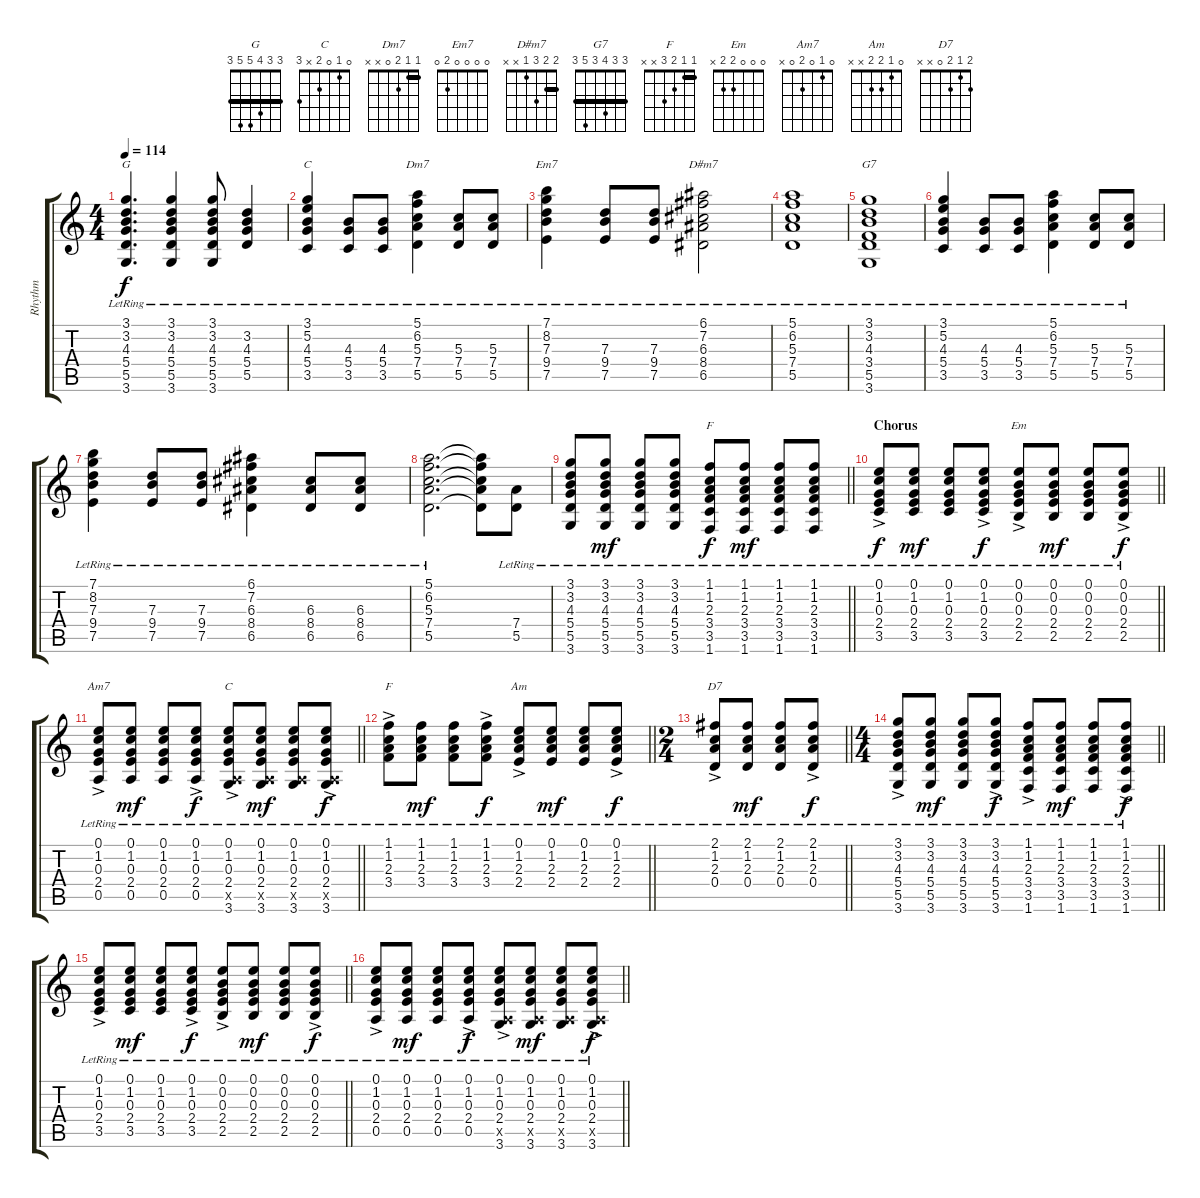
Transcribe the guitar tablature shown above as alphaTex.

\track ("Rhythm" "Rhythm") {instrument acousticguitarsteel}
\staff {score tabs}
\tuning (E4 B3 G3 D3 A2 E2) {hide}
\chord ("G" 3 3 4 5 5 3) {barre 3}
\chord ("C" 0 1 0 2 3 x)
\chord ("Dm7" 1 1 2 0 x x) {barre 1}
\chord ("Em7" 0 0 0 0 2 0)
\chord ("D#m7" 2 2 3 1 x x) {barre 2}
\chord ("G7" 3 3 4 3 5 3) {barre 3}
\chord ("F" 1 1 2 3 3 1) {barre 1}
\chord ("Em" 0 0 0 2 2 x)
\chord ("Am7" 0 1 0 2 0 x)
\chord ("C" 0 1 0 2 x 3)
\chord ("F" 1 1 2 3 x x) {barre 1}
\chord ("Am" 0 1 2 2 x x)
\chord ("D7" 2 1 2 0 x x)
\ts (4 4)
\tempo 114
\clef g2
\ks c
(3.1{lr} 3.2{lr} 4.3{lr} 5.4{lr} 5.5{lr} 3.6{lr}).4{d ch "G" dy f} (3.1{lr} 3.2{lr} 4.3{lr} 5.4{lr} 5.5{lr} 3.6{lr}).4 (3.1{lr} 3.2{lr} 4.3{lr} 5.4{lr} 5.5{lr} 3.6{lr}).8 (3.2{lr} 4.3{lr} 5.4{lr} 5.5{lr}).4 |
(3.1{lr} 5.2{lr} 4.3{lr} 5.4{lr} 3.5{lr}).4{ch "C"} (4.3{lr} 5.4{lr} 3.5{lr}).8 (4.3{lr} 5.4{lr} 3.5{lr}).8 (5.1{lr} 6.2{lr} 5.3{lr} 7.4{lr} 5.5{lr}).4{ch "Dm7"} (5.3{lr} 7.4{lr} 5.5{lr}).8 (5.3{lr} 7.4{lr} 5.5{lr}).8 |
(7.1{lr} 8.2{lr} 7.3{lr} 9.4{lr} 7.5{lr}).4{ch "Em7"} (7.3{lr} 9.4{lr} 7.5{lr}).8 (7.3{lr} 9.4{lr} 7.5{lr}).8 (6.1{lr} 7.2{lr} 6.3{lr} 8.4{lr} 6.5{lr}).2{ch "D#m7"} |
(5.1{lr} 6.2{lr} 5.3{lr} 7.4{lr} 5.5{lr}).1 |
(3.1{lr} 3.2{lr} 4.3{lr} 3.4{lr} 5.5{lr} 3.6{lr}).1{ch "G7"} |
(3.1{lr} 5.2{lr} 4.3{lr} 5.4{lr} 3.5{lr}).4 (4.3{lr} 5.4{lr} 3.5{lr}).8 (4.3{lr} 5.4{lr} 3.5{lr}).8 (5.1{lr} 6.2{lr} 5.3{lr} 7.4{lr} 5.5{lr}).4 (5.3{lr} 7.4{lr} 5.5{lr}).8 (5.3{lr} 7.4{lr} 5.5{lr}).8 |
(7.1{lr} 8.2{lr} 7.3{lr} 9.4{lr} 7.5{lr}).4 (7.3{lr} 9.4{lr} 7.5{lr}).8 (7.3{lr} 9.4{lr} 7.5{lr}).8 (6.1{lr} 7.2{lr} 6.3{lr} 8.4{lr} 6.5{lr}).4 (6.3{lr} 8.4{lr} 6.5{lr}).8 (6.3{lr} 8.4{lr} 6.5{lr}).8 |
(5.1{lr} 6.2{lr} 5.3{lr} 7.4{lr} 5.5{lr}).2{d} (5.1{t} 6.2{t} 5.3{t} 7.4{t} 5.5{t}).8 (7.4{lr} 5.5{lr}).8 |
\barLineRight lightlight
(3.1{lr} 3.2{lr} 4.3{lr} 5.4{lr} 5.5{lr} 3.6{lr}).8 (3.1{lr} 3.2{lr} 4.3{lr} 5.4{lr} 5.5{lr} 3.6{lr}).8{dy mf} (3.1{lr} 3.2{lr} 4.3{lr} 5.4{lr} 5.5{lr} 3.6{lr}).8 (3.1{lr} 3.2{lr} 4.3{lr} 5.4{lr} 5.5{lr} 3.6{lr}).8 (1.1{lr} 1.2{lr} 2.3{lr} 3.4{lr} 3.5{lr} 1.6{lr}).8{ch "F" dy f} (1.1{lr} 1.2{lr} 2.3{lr} 3.4{lr} 3.5{lr} 1.6{lr}).8{dy mf} (1.1{lr} 1.2{lr} 2.3{lr} 3.4{lr} 3.5{lr} 1.6{lr}).8 (1.1{lr} 1.2{lr} 2.3{lr} 3.4{lr} 3.5{lr} 1.6{lr}).8 |
\section ("" "Chorus")
\barLineRight lightlight
(0.1{ac lr} 1.2{ac lr} 0.3{ac lr} 2.4{ac lr} 3.5{ac lr}).8{dy f} (0.1{lr} 1.2{lr} 0.3{lr} 2.4{lr} 3.5{lr}).8{dy mf} (0.1{lr} 1.2{lr} 0.3{lr} 2.4{lr} 3.5{lr}).8 (0.1{ac lr} 1.2{ac lr} 0.3{ac lr} 2.4{ac lr} 3.5{ac lr}).8{dy f} (0.1{ac lr} 0.2{ac lr} 0.3{ac lr} 2.4{ac lr} 2.5{ac lr}).8{ch "Em"} (0.1{lr} 0.2{lr} 0.3{lr} 2.4{lr} 2.5{lr}).8{dy mf} (0.1{lr} 0.2{lr} 0.3{lr} 2.4{lr} 2.5{lr}).8 (0.1{ac lr} 0.2{ac lr} 0.3{ac lr} 2.4{ac lr} 2.5{ac lr}).8{dy f} |
\barLineRight lightlight
(0.1{ac lr} 1.2{ac lr} 0.3{ac lr} 2.4{ac lr} 0.5{ac lr}).8{ch "Am7"} (0.1{lr} 1.2{lr} 0.3{lr} 2.4{lr} 0.5{lr}).8{dy mf} (0.1{lr} 1.2{lr} 0.3{lr} 2.4{lr} 0.5{lr}).8 (0.1{ac lr} 1.2{ac lr} 0.3{ac lr} 2.4{ac lr} 0.5{ac lr}).8{dy f} (0.1{ac lr} 1.2{ac lr} 0.3{ac lr} 2.4{ac lr} 0.5{ac x} 3.6{ac lr}).8{ch "C"} (0.1{lr} 1.2{lr} 0.3{lr} 2.4{lr} 0.5{x} 3.6{lr}).8{dy mf} (0.1{lr} 1.2{lr} 0.3{lr} 2.4{lr} 0.5{x} 3.6{lr}).8 (0.1{ac lr} 1.2{ac lr} 0.3{ac lr} 2.4{ac lr} 0.5{ac x} 3.6{ac lr}).8{dy f} |
\barLineRight lightlight
(1.1{ac lr} 1.2{ac lr} 2.3{ac lr} 3.4{ac lr}).8{ch "F"} (1.1{lr} 1.2{lr} 2.3{lr} 3.4{lr}).8{dy mf} (1.1{lr} 1.2{lr} 2.3{lr} 3.4{lr}).8 (1.1{ac lr} 1.2{ac lr} 2.3{ac lr} 3.4{ac lr}).8{dy f} (0.1{ac lr} 1.2{ac lr} 2.3{ac lr} 2.4{ac lr}).8{ch "Am"} (0.1{lr} 1.2{lr} 2.3{lr} 2.4{lr}).8{dy mf} (0.1{lr} 1.2{lr} 2.3{lr} 2.4{lr}).8 (0.1{ac lr} 1.2{ac lr} 2.3{ac lr} 2.4{ac lr}).8{dy f} |
\ts (2 4)
\barLineRight lightlight
(2.1{ac lr} 1.2{ac lr} 2.3{ac lr} 0.4{ac lr}).8{ch "D7"} (2.1{lr} 1.2{lr} 2.3{lr} 0.4{lr}).8{dy mf} (2.1{lr} 1.2{lr} 2.3{lr} 0.4{lr}).8 (2.1{ac lr} 1.2{ac lr} 2.3{ac lr} 0.4{ac lr}).8{dy f} |
\ts (4 4)
\barLineRight lightlight
(3.1{ac lr} 3.2{ac lr} 4.3{ac lr} 5.4{ac lr} 5.5{ac lr} 3.6{ac lr}).8 (3.1{lr} 3.2{lr} 4.3{lr} 5.4{lr} 5.5{lr} 3.6{lr}).8{dy mf} (3.1{lr} 3.2{lr} 4.3{lr} 5.4{lr} 5.5{lr} 3.6{lr}).8 (3.1{ac lr} 3.2{ac lr} 4.3{ac lr} 5.4{ac lr} 5.5{ac lr} 3.6{ac lr}).8{dy f} (1.1{ac lr} 1.2{ac lr} 2.3{ac lr} 3.4{ac lr} 3.5{ac lr} 1.6{ac lr}).8 (1.1{lr} 1.2{lr} 2.3{lr} 3.4{lr} 3.5{lr} 1.6{lr}).8{dy mf} (1.1{lr} 1.2{lr} 2.3{lr} 3.4{lr} 3.5{lr} 1.6{lr}).8 (1.1{ac lr} 1.2{ac lr} 2.3{ac lr} 3.4{ac lr} 3.5{ac lr} 1.6{ac lr}).8{dy f} |
\barLineRight lightlight
(0.1{ac lr} 1.2{ac lr} 0.3{ac lr} 2.4{ac lr} 3.5{ac lr}).8 (0.1{lr} 1.2{lr} 0.3{lr} 2.4{lr} 3.5{lr}).8{dy mf} (0.1{lr} 1.2{lr} 0.3{lr} 2.4{lr} 3.5{lr}).8 (0.1{ac lr} 1.2{ac lr} 0.3{ac lr} 2.4{ac lr} 3.5{ac lr}).8{dy f} (0.1{ac lr} 0.2{ac lr} 0.3{ac lr} 2.4{ac lr} 2.5{ac lr}).8 (0.1{lr} 0.2{lr} 0.3{lr} 2.4{lr} 2.5{lr}).8{dy mf} (0.1{lr} 0.2{lr} 0.3{lr} 2.4{lr} 2.5{lr}).8 (0.1{ac lr} 0.2{ac lr} 0.3{ac lr} 2.4{ac lr} 2.5{ac lr}).8{dy f} |
\barLineRight lightlight
(0.1{ac lr} 1.2{ac lr} 0.3{ac lr} 2.4{ac lr} 0.5{ac lr}).8 (0.1{lr} 1.2{lr} 0.3{lr} 2.4{lr} 0.5{lr}).8{dy mf} (0.1{lr} 1.2{lr} 0.3{lr} 2.4{lr} 0.5{lr}).8 (0.1{ac lr} 1.2{ac lr} 0.3{ac lr} 2.4{ac lr} 0.5{ac lr}).8{dy f} (0.1{ac lr} 1.2{ac lr} 0.3{ac lr} 2.4{ac lr} 0.5{ac x} 3.6{ac lr}).8 (0.1{lr} 1.2{lr} 0.3{lr} 2.4{lr} 0.5{x} 3.6{lr}).8{dy mf} (0.1{lr} 1.2{lr} 0.3{lr} 2.4{lr} 0.5{x} 3.6{lr}).8 (0.1{ac lr} 1.2{ac lr} 0.3{ac lr} 2.4{ac lr} 0.5{ac x} 3.6{ac lr}).8{dy f}
